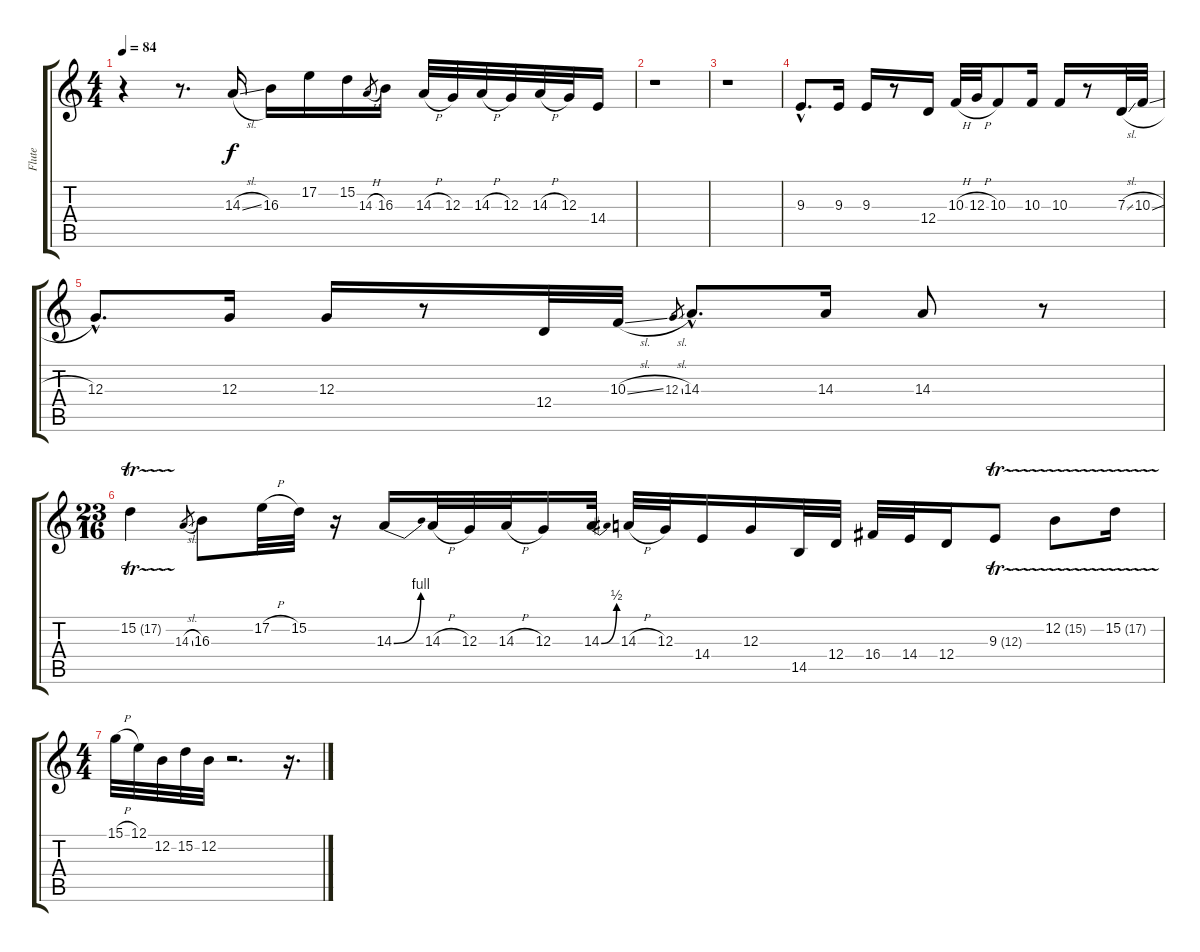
\track ("Flute" "Flute") {instrument flute}
\staff {score tabs}
\tuning (E4 B3 G3 D3 A2 E2) {hide}
\ts (4 4)
\tempo 84
\clef g2
\ks aminor
r.4{dy f} r.8{d} 14.3{sl}.16 16.3.16 17.2.16 15.2.16 14.3{h}.8{gr} 16.3.16 14.3{h}.32 12.3.32 14.3{h}.32 12.3.32 14.3{h}.32 12.3.32 14.4.16 |
r.1 |
r.1 |
9.3{hac}.8{d} 9.3.16 9.3.16 r.8 12.4.16 10.3{h}.32 12.3{h}.32 10.3.8 10.3.16 10.3.16 r.8 7.3{sl}.32 10.3{sl}.32 |
12.3{hac}.8{d} 12.3.16 12.3.16 r.8 12.4.32 10.3{sl}.32 12.3{sl}.8{gr} 14.3{hac}.8{d} 14.3.16 14.3.8 r.8 |
\ts (23 16)
15.2{tr (17 64)}.4 14.3{sl}.8{gr} 16.3.8 17.2{h}.32 15.2.32 r.16 14.3{be (bend 0 0 60 4)}.16 14.3{h}.32 12.3.32 14.3{h}.32 12.3.16 14.3{be (bend 0 0 60 2)}.32 14.3{h}.32 12.3.32 14.4.16 12.3.16 14.5.32 12.4.32 16.4.32 14.4.32 12.4.16 9.3{tr (12 64)}.8 12.2{tr (15 64)}.8 15.2{tr (17 64)}.16 |
\ts (4 4)
15.1{h}.32 12.1.32 12.2.32 15.2.32 12.2.32 r.2{d} r.16{d}
